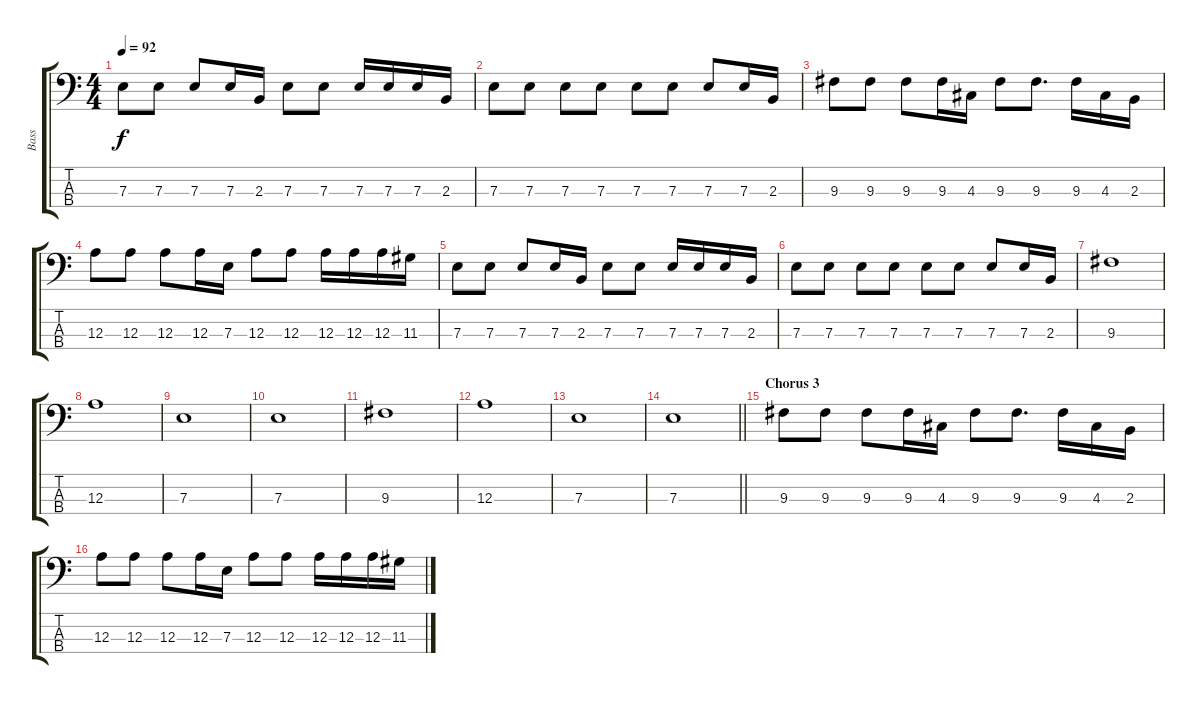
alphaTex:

\track ("Bass" "Bass") {instrument electricbassfinger}
\staff {score tabs}
\tuning (G2 D2 A1 E1) {hide}
\ts (4 4)
\tempo 92
\clef f4
\ks c
7.3.8{dy f} 7.3.8 7.3.8 7.3.16 2.3.16 7.3.8 7.3.8 7.3.16 7.3.16 7.3.16 2.3.16 |
7.3.8 7.3.8 7.3.8 7.3.8 7.3.8 7.3.8 7.3.8 7.3.16 2.3.16 |
9.3.8 9.3.8 9.3.8 9.3.16 4.3.16 9.3.8 9.3.8{d} 9.3.16 4.3.16 2.3.16 |
12.3.8 12.3.8 12.3.8 12.3.16 7.3.16 12.3.8 12.3.8 12.3.16 12.3.16 12.3.16 11.3.16 |
7.3.8 7.3.8 7.3.8 7.3.16 2.3.16 7.3.8 7.3.8 7.3.16 7.3.16 7.3.16 2.3.16 |
7.3.8 7.3.8 7.3.8 7.3.8 7.3.8 7.3.8 7.3.8 7.3.16 2.3.16 |
9.3.1 |
12.3.1 |
7.3.1 |
7.3.1 |
9.3.1 |
12.3.1 |
7.3.1 |
\barLineRight lightlight
7.3.1 |
\section ("" "Chorus 3")
9.3.8 9.3.8 9.3.8 9.3.16 4.3.16 9.3.8 9.3.8{d} 9.3.16 4.3.16 2.3.16 |
12.3.8 12.3.8 12.3.8 12.3.16 7.3.16 12.3.8 12.3.8 12.3.16 12.3.16 12.3.16 11.3.16
